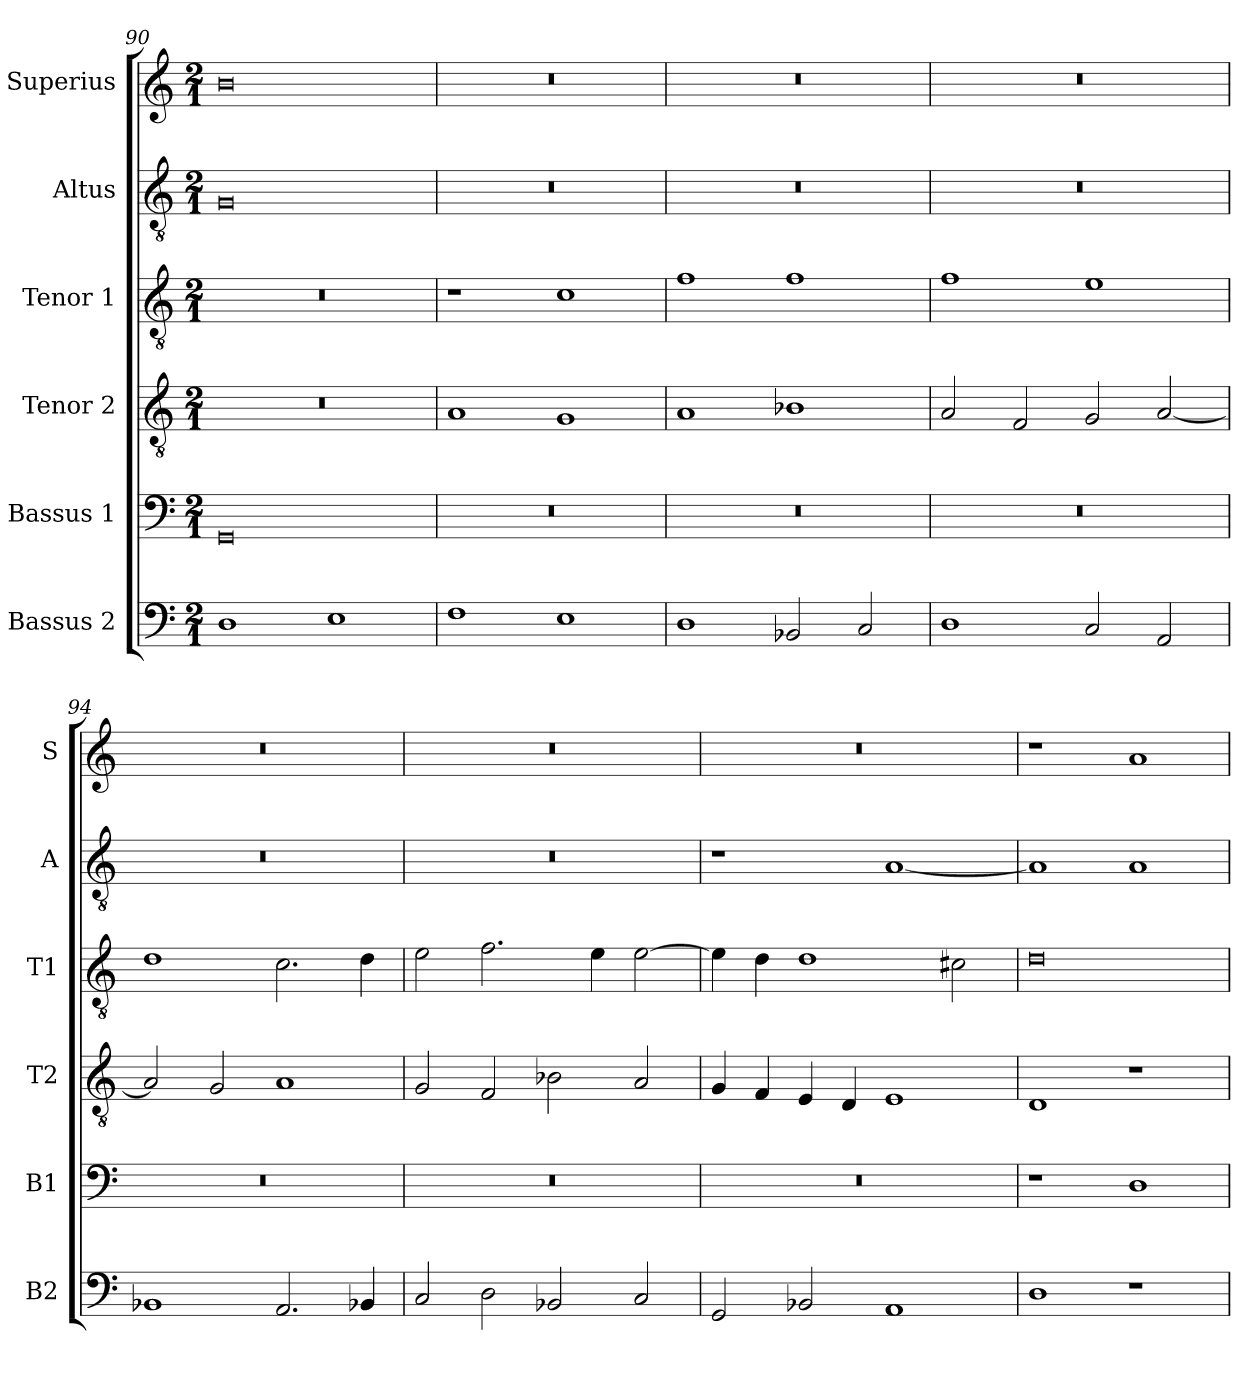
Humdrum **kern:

**kern	**kern	**kern	**kern	**kern	**kern
*part6	*part5	*part4	*part3	*part2	*part1
*staff6	*staff5	*staff4	*staff3	*staff2	*staff1
*I"Bassus 2	*I"Bassus 1	*I"Tenor 2	*I"Tenor 1	*I"Altus	*I"Superius
*I'B2	*I'B1	*I'T2	*I'T1	*I'A	*I'S
*clefF4	*clefF4	*clefGv2	*clefGv2	*clefGv2	*clefG2
*k[]	*k[]	*k[]	*k[]	*k[]	*k[]
*a:	*a:	*a:	*a:	*a:	*a:
*M2/1	*M2/1	*M2/1	*M2/1	*M2/1	*M2/1
=90	=90	=90	=90	=90	=90
1D	0GG	0r	0r	0G	0b
1E	.	.	.	.	.
=91	=91	=91	=91	=91	=91
1F	0r	1A	1r	0r	0r
1E	.	1G	1c	.	.
=92	=92	=92	=92	=92	=92
1D	0r	1A	1f	0r	0r
2BB-X	.	1B-X	1f	.	.
2C	.	.	.	.	.
=93	=93	=93	=93	=93	=93
1D	0r	2A	1f	0r	0r
.	.	2F	.	.	.
2C	.	2G	1e	.	.
2AA	.	[2A	.	.	.
=94	=94	=94	=94	=94	=94
1BB-X	0r	2A]	1d	0r	0r
.	.	2G	.	.	.
2.AA	.	1A	2.c	.	.
4BB-X	.	.	4d	.	.
=95	=95	=95	=95	=95	=95
2C	0r	2G	2e	0r	0r
2D	.	2F	2.f	.	.
2BB-X	.	2B-X	.	.	.
.	.	.	4e	.	.
2C	.	2A	[2e	.	.
=96	=96	=96	=96	=96	=96
2GG	0r	4G	4e]	1r	0r
.	.	4F	4d	.	.
2BB-X	.	4E	1d	.	.
.	.	4D	.	.	.
1AA	.	1E	.	[1A	.
.	.	.	2c#X	.	.
=97	=97	=97	=97	=97	=97
1D	1r	1D	0d	1A]	1r
1r	1D	1r	.	1A	1a
=	=	=	=	=	=
*-	*-	*-	*-	*-	*-
